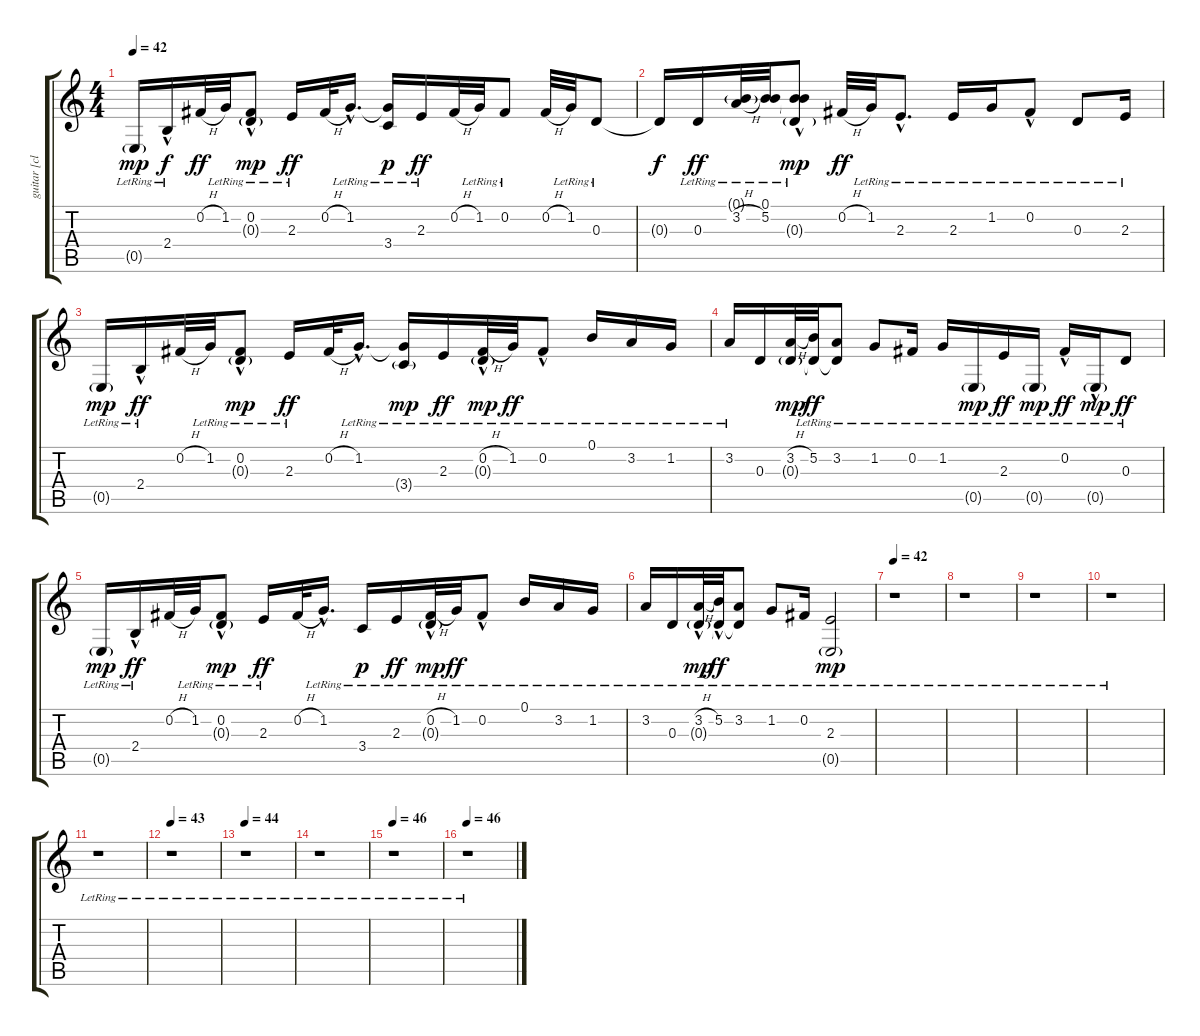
\track ("guitar [clean]" "guitar [cl") {instrument electricguitarclean}
\staff {score tabs}
\tuning (B3 Gb3 D3 A2 E2 B1) {hide}
\ts (4 4)
\tempo 42
\clef g2
\ks c
0.5{g lr}.16{dy mp} 2.4{hac lr}.16{dy f} 0.2{h}.32{dy ff} 1.2{lr}.32 (0.2{hac lr} 0.3{g lr}).8{dy mp} 2.3{lr}.16{dy ff} 0.2{h}.32 1.2{hac lr}.16{d} (1.2{t} 3.4{lr}).16{dy p} 2.3{lr}.16{dy ff} 0.2{h}.32 1.2{lr}.32 0.2{lr}.8 0.2{h}.32 1.2{lr}.32 0.3{lr}.8 |
0.3{t}.16{dy f} 0.3{lr}.16{dy ff} (0.1{g lr} 3.2{h}).32 (0.1{lr} 5.2{lr}).32 (0.1{t} 5.2{t} 0.3{g hac lr}).8{dy mp} 0.2{h}.32{dy ff} 1.2{lr}.32 2.3{hac lr}.8{d} 2.3{lr}.16 1.2{lr}.16 0.2{hac lr}.8 0.3{lr}.8 2.3{lr}.16 |
0.5{g lr}.16{dy mp} 2.4{hac lr}.16{dy ff} 0.2{h}.32 1.2{lr}.32 (0.2{hac lr} 0.3{g lr}).8{dy mp} 2.3{lr}.16{dy ff} 0.2{h}.32 1.2{hac lr}.16{d} (1.2{t} 3.4{g lr}).16{dy mp} 2.3{lr}.16{dy ff} (0.2{h} 0.3{g hac lr}).32{dy mp} 1.2{lr}.32{dy ff} 0.2{hac lr}.8 0.1{lr}.16 3.2{lr}.16 1.2{lr}.16 |
3.2{lr}.16 0.3.16 (3.2{h} 0.3{g}).32{dy mp} (5.2{lr} 0.3{t}).32{dy ff} (3.2{lr} 0.3{t}).8 1.2{lr}.8 0.2{lr}.16 1.2{lr}.16 0.5{g lr}.16{dy mp} 2.3{lr}.16{dy ff} 0.5{g lr}.16{dy mp} 0.2{hac lr}.16{dy ff} 0.5{g hac lr}.16{dy mp} 0.3{lr}.8{dy ff} |
0.5{g lr}.16{dy mp} 2.4{hac lr}.16{dy ff} 0.2{h}.32 1.2{lr}.32 (0.2{hac lr} 0.3{g lr}).8{dy mp} 2.3{lr}.16{dy ff} 0.2{h}.32 1.2{hac lr}.16{d} 3.4{lr}.16{dy p} 2.3{lr}.16{dy ff} (0.2{h} 0.3{g hac lr}).32{dy mp} 1.2{lr}.32{dy ff} 0.2{hac lr}.8 0.1{lr}.16 3.2{lr}.16 1.2{lr}.16 |
3.2{lr}.16 0.3{lr}.16 (3.2{h} 0.3{g hac lr}).32{dy mp} (5.2{hac lr} 0.3{t}).32{dy ff} (3.2{lr} 0.3{t}).8 1.2{lr}.8 0.2{lr}.16 (2.3{lr} 0.5{g lr}).2{dy mp} |
\tempo 42
r.1 |
r.1 |
r.1 |
r.1 |
r.1 |
\tempo 43
r.1 |
\tempo 44
r.1 |
r.1 |
\tempo 46
r.1 |
\tempo 46
r.1
